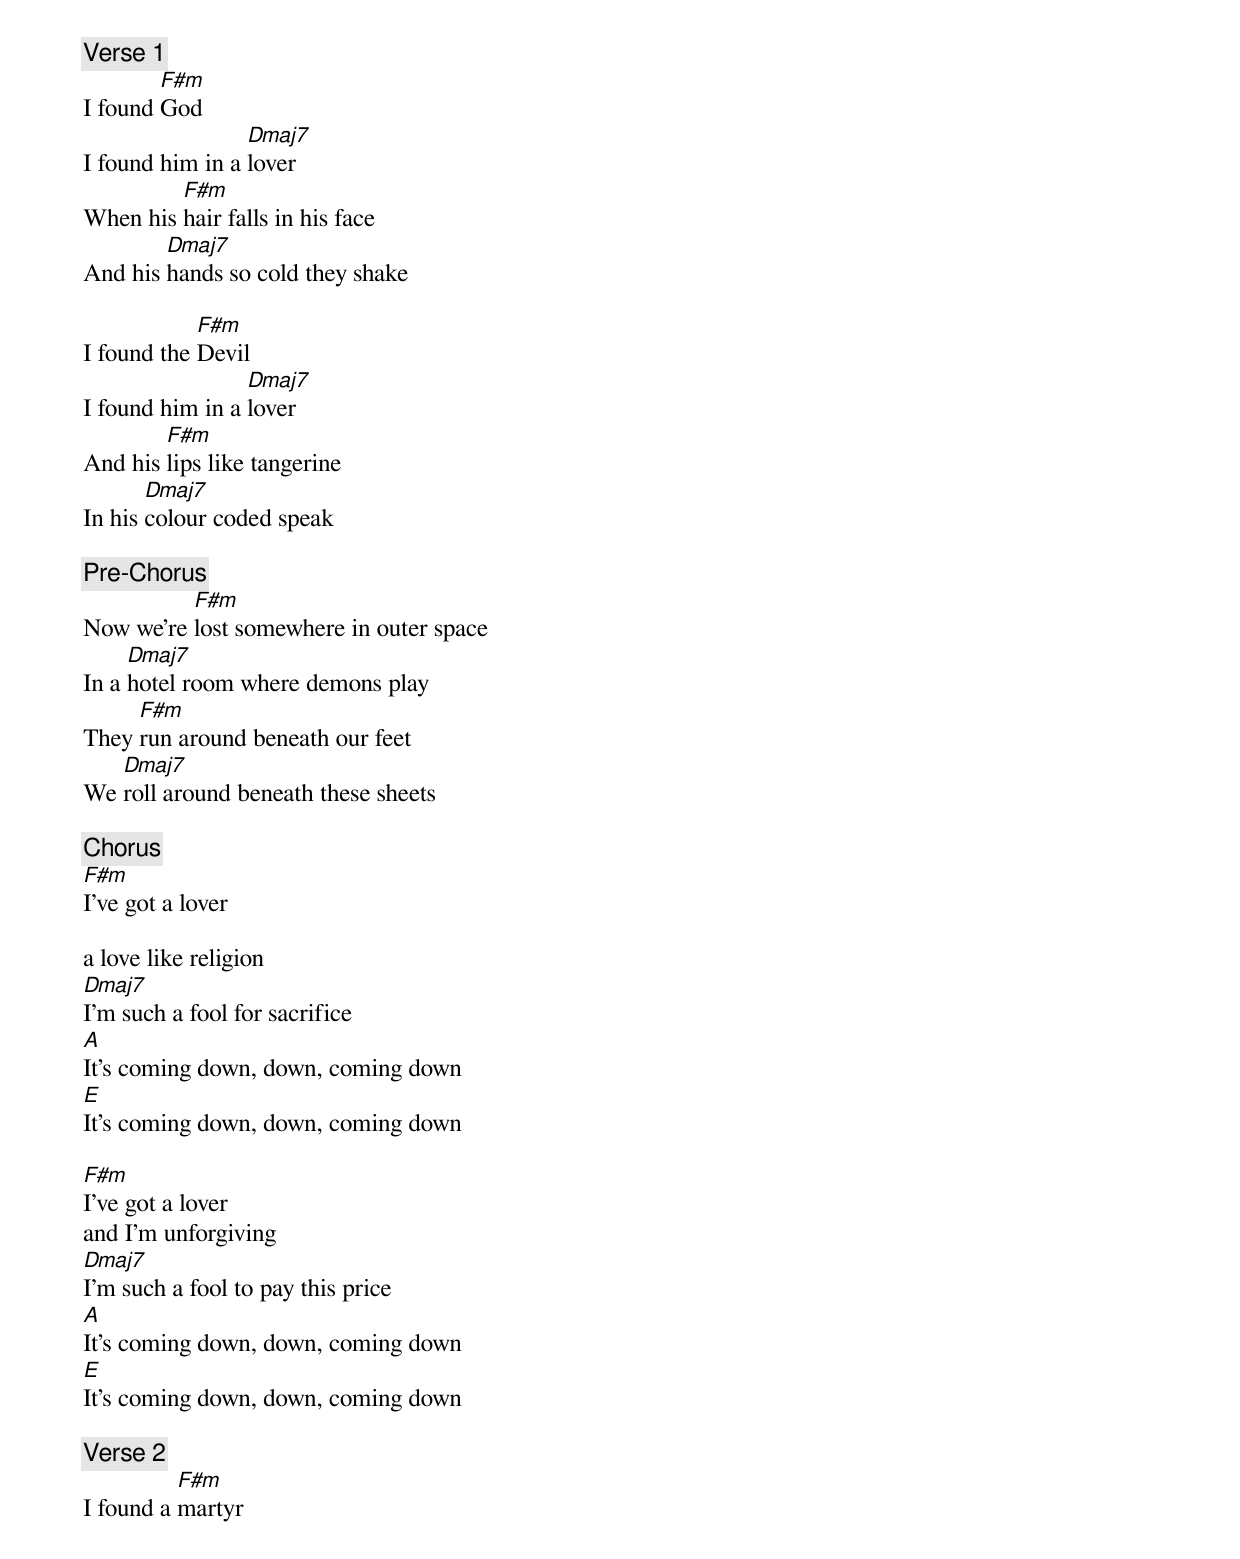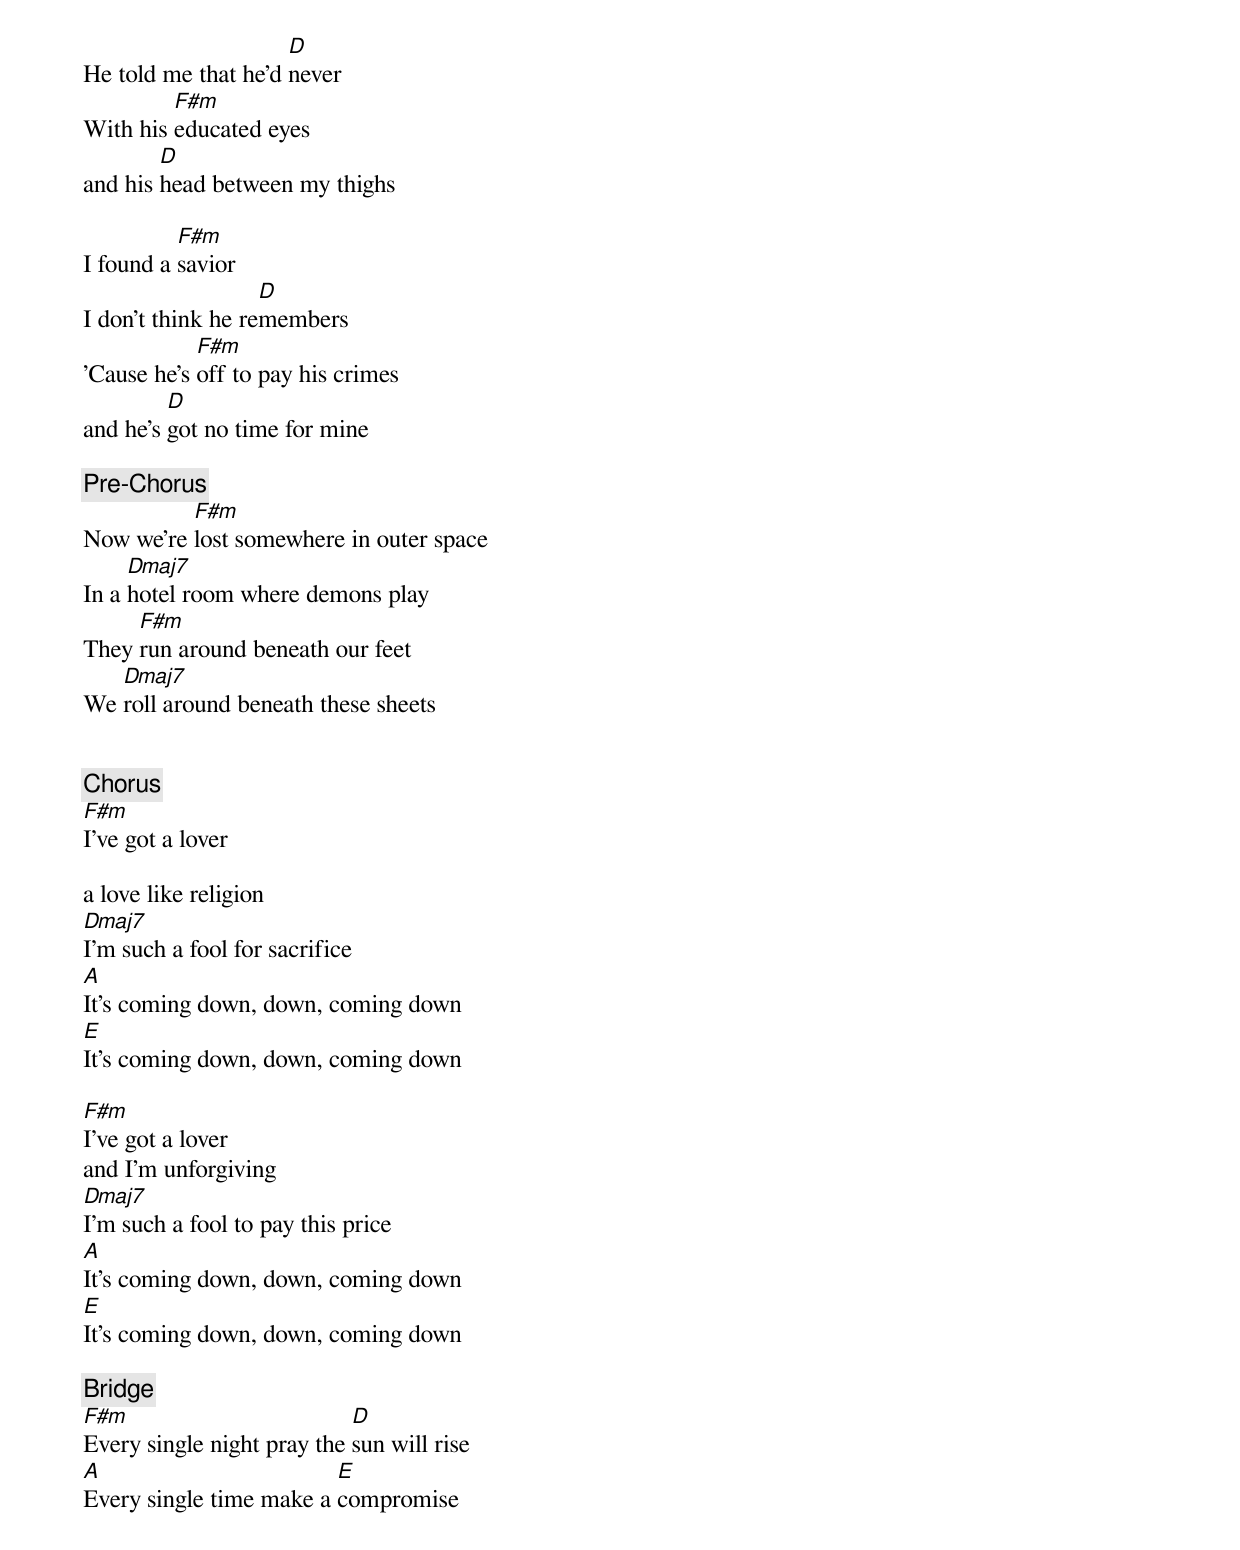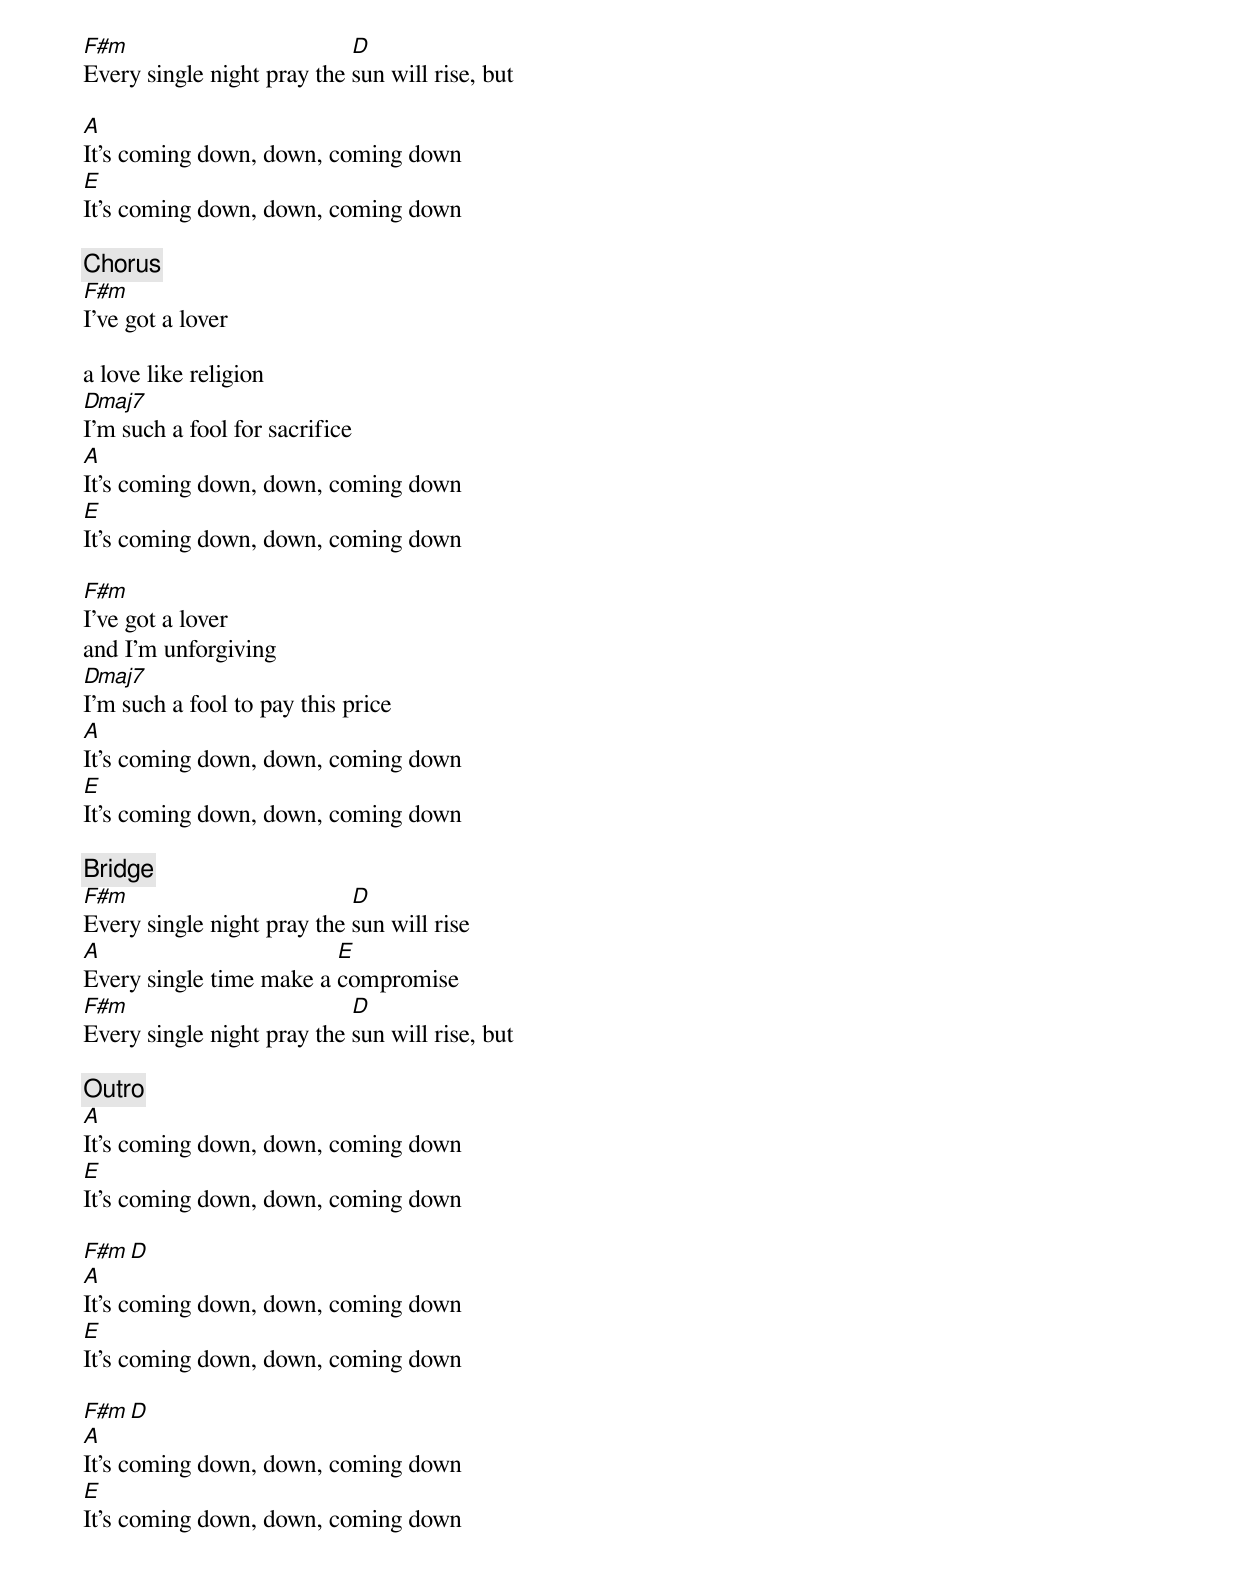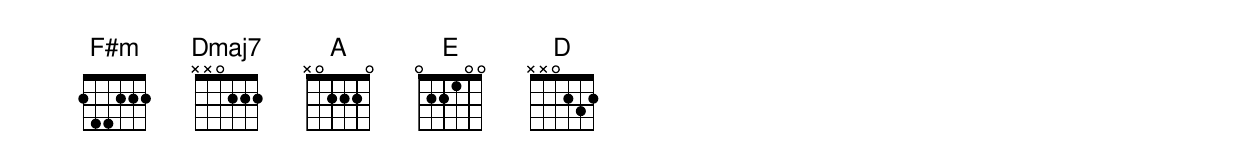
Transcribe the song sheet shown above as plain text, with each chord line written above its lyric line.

[Verse 1]
        F#m
I found God
                 Dmaj7
I found him in a lover
         F#m
When his hair falls in his face
        Dmaj7
And his hands so cold they shake

            F#m
I found the Devil
                 Dmaj7
I found him in a lover
        F#m
And his lips like tangerine
       Dmaj7
In his colour coded speak

[Pre-Chorus]
          F#m
Now we're lost somewhere in outer space
     Dmaj7
In a hotel room where demons play
     F#m
They run around beneath our feet
   Dmaj7
We roll around beneath these sheets

[Chorus]
F#m
I've got a lover

a love like religion
Dmaj7
I'm such a fool for sacrifice
A
It's coming down, down, coming down
E
It's coming down, down, coming down

F#m
I've got a lover
and I'm unforgiving
Dmaj7
I'm such a fool to pay this price
A
It's coming down, down, coming down
E
It's coming down, down, coming down

[Verse 2]
          F#m
I found a martyr
                     D
He told me that he'd never
         F#m
With his educated eyes
        D
and his head between my thighs

          F#m
I found a savior
                   D
I don't think he remembers
            F#m
'Cause he's off to pay his crimes
         D
and he's got no time for mine

[Pre-Chorus]
          F#m
Now we're lost somewhere in outer space
     Dmaj7
In a hotel room where demons play
     F#m
They run around beneath our feet
   Dmaj7
We roll around beneath these sheets


[Chorus]
F#m
I've got a lover

a love like religion
Dmaj7
I'm such a fool for sacrifice
A
It's coming down, down, coming down
E
It's coming down, down, coming down

F#m
I've got a lover
and I'm unforgiving
Dmaj7
I'm such a fool to pay this price
A
It's coming down, down, coming down
E
It's coming down, down, coming down

[Bridge]
F#m                         D
Every single night pray the sun will rise
A                        E
Every single time make a compromise
F#m                         D
Every single night pray the sun will rise, but

A
It's coming down, down, coming down
E
It's coming down, down, coming down

[Chorus]
F#m
I've got a lover

a love like religion
Dmaj7
I'm such a fool for sacrifice
A
It's coming down, down, coming down
E
It's coming down, down, coming down

F#m
I've got a lover
and I'm unforgiving
Dmaj7
I'm such a fool to pay this price
A
It's coming down, down, coming down
E
It's coming down, down, coming down

[Bridge]
F#m                         D
Every single night pray the sun will rise
A                        E
Every single time make a compromise
F#m                         D
Every single night pray the sun will rise, but

[Outro]
A
It's coming down, down, coming down
E
It's coming down, down, coming down

F#m D
A
It's coming down, down, coming down
E
It's coming down, down, coming down

F#m D
A
It's coming down, down, coming down
E
It's coming down, down, coming down
